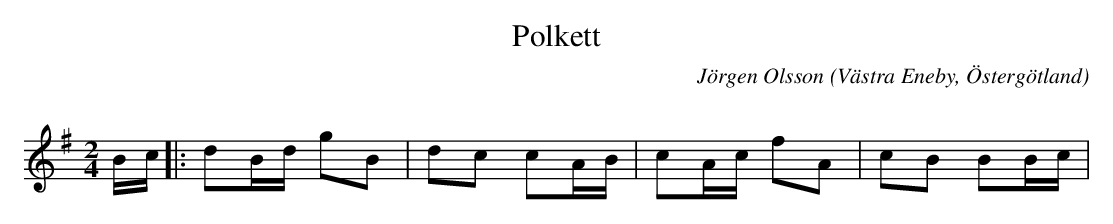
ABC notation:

X:1
T:Polkett
C:Jörgen Olsson
O:Västra Eneby, Östergötland
Q:180
M:2/4
L:1/8
K:G
B/2c/2|:dB/2d/2 gB|dc cA/2B/2|cA/2c/2 fA|cB BB/2c/2|
